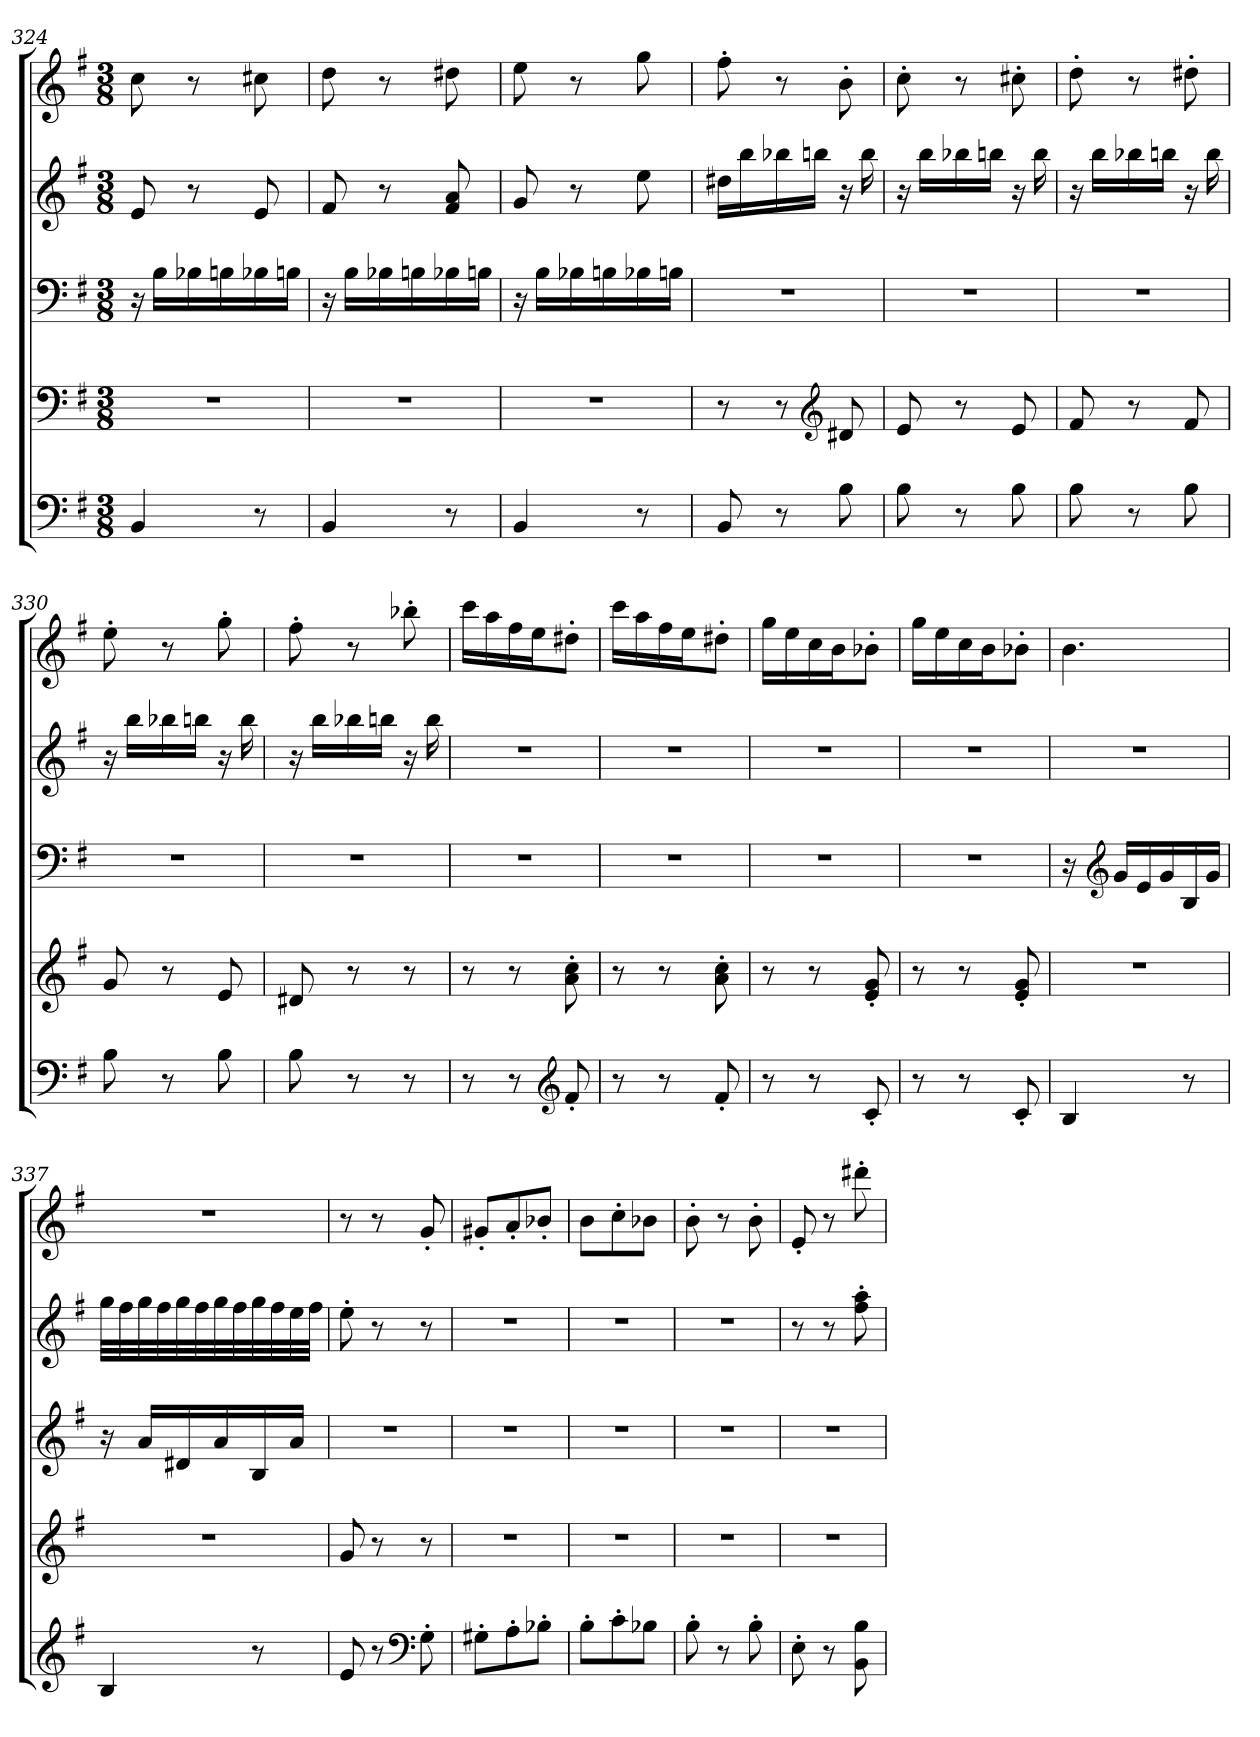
**kern	**kern	**kern	**kern	**kern
*part5	*part4	*part3	*part2	*part1
*staff5	*staff4	*staff3	*staff2	*staff1
!!LO:LB:g=z
*clefF4	*clefF4	*clefF4	*clefG2	*clefG2
*k[f#]	*k[f#]	*k[f#]	*k[f#]	*k[f#]
*M3/8	*M3/8	*M3/8	*M3/8	*M3/8
=324	=324	=324	=324	=324
4BB/	4.r	16r	8e/	8cc\
.	.	16B\LL	.	.
.	.	16B-X\	8r	8r
.	.	16Bn\	.	.
8r	.	16B-X\	8e/	8cc#X\
.	.	16Bn\JJ	.	.
=325	=325	=325	=325	=325
4BB/	4.r	16r	8f#/	8dd\
.	.	16B\LL	.	.
.	.	16B-X\	8r	8r
.	.	16Bn\	.	.
8r	.	16B-X\	8f#/ 8a/	8dd#X\
.	.	16Bn\JJ	.	.
=326	=326	=326	=326	=326
4BB/	4.r	16r	8g/	8ee\
.	.	16B\LL	.	.
.	.	16B-X\	8r	8r
.	.	16Bn\	.	.
8r	.	16B-X\	8ee\	8gg\
.	.	16Bn\JJ	.	.
=327	=327	=327	=327	=327
*	*	*	*	*MM159
8BB/	8r	4.r	16dd#X\LL	8ff#'\
.	.	.	16bb\	.
8r	8r	.	16bb-X\	8r
.	.	.	16bbn\JJ	.
*	*clefG2	*	*	*
8B\	8d#X/	.	16r	8b'\
.	.	.	16bb\	.
!!LO:PB:g=z
=328	=328	=328	=328	=328
8B\	8e/	4.r	16r	8cc'\
.	.	.	16bb\LL	.
8r	8r	.	16bb-X\	8r
.	.	.	16bbn\JJ	.
8B\	8e/	.	16r	8cc#X'\
.	.	.	16bb\	.
=329	=329	=329	=329	=329
8B\	8f#/	4.r	16r	8dd'\
.	.	.	16bb\LL	.
8r	8r	.	16bb-X\	8r
.	.	.	16bbn\JJ	.
8B\	8f#/	.	16r	8dd#X'\
.	.	.	16bb\	.
=330	=330	=330	=330	=330
8B\	8g/	4.r	16r	8ee'\
.	.	.	16bb\LL	.
8r	8r	.	16bb-X\	8r
.	.	.	16bbn\JJ	.
8B\	8e/	.	16r	8gg'\
.	.	.	16bb\	.
=331	=331	=331	=331	=331
*	*	*	*	*MM159
8B\	8d#X/	4.r	16r	8ff#'\
.	.	.	16bb\LL	.
8r	8r	.	16bb-X\	8r
.	.	.	16bbn\JJ	.
8r	8r	.	16r	8bb-X'\
.	.	.	16bb\	.
=332	=332	=332	=332	=332
8r	8r	4.r	4.r	16ccc\LL
.	.	.	.	16aa\
8r	8r	.	.	16ff#\
.	.	.	.	16ee\J
*clefG2	*	*	*	*
8f#'/	8a\' 8cc\'	.	.	8dd#X'\J
!!LO:LB:g=z
=333	=333	=333	=333	=333
8r	8r	4.r	4.r	16ccc\LL
.	.	.	.	16aa\
8r	8r	.	.	16ff#\
.	.	.	.	16ee\J
8f#'/	8a\' 8cc\'	.	.	8dd#X'\J
=334	=334	=334	=334	=334
8r	8r	4.r	4.r	16gg\LL
.	.	.	.	16ee\
8r	8r	.	.	16cc\
.	.	.	.	16b\J
8c'/	8e/' 8g/'	.	.	8b-X'\J
=335	=335	=335	=335	=335
8r	8r	4.r	4.r	16gg\LL
.	.	.	.	16ee\
8r	8r	.	.	16cc\
.	.	.	.	16b\J
8c'/	8e/' 8g/'	.	.	8b-X'\J
=336	=336	=336	=336	=336
*	*	*	*	*MM159
4B/	4.r	16r	4.r	4.b\
*	*	*clefG2	*	*
.	.	16g/LL	.	.
.	.	16e/	.	.
.	.	16g/	.	.
8r	.	16B/	.	.
.	.	16g/JJ	.	.
=337	=337	=337	=337	=337
4B/	4.r	16r	32gg\LLL	4.r
.	.	.	32ff#\	.
.	.	16a/LL	32gg\	.
.	.	.	32ff#\	.
.	.	16d#X/	32gg\	.
.	.	.	32ff#\	.
.	.	16a/	32gg\	.
.	.	.	32ff#\	.
8r	.	16B/	32gg\	.
.	.	.	32ff#\	.
.	.	16a/JJ	32ee\	.
.	.	.	32ff#\JJJ	.
!!LO:PB:g=z
=338	=338	=338	=338	=338
8e/	8g/	4.r	8ee'\	8r
8r	8r	.	8r	8r
*clefF4	*	*	*	*
*	*	*	*	*MM159
8G'\	8r	.	8r	8g'/
=339	=339	=339	=339	=339
8G#X'\L	4.r	4.r	4.r	8g#X'/L
8A'\	.	.	.	8a'/
8B-X'\J	.	.	.	8b-X'/J
=340	=340	=340	=340	=340
8B'\L	4.r	4.r	4.r	8b\L
8c'\	.	.	.	8cc'\
8B-X\J	.	.	.	8b-X\J
=341	=341	=341	=341	=341
8B'\	4.r	4.r	4.r	8b'\
8r	.	.	.	8r
8B'\	.	.	.	8b'\
=342	=342	=342	=342	=342
8E'\	4.r	4.r	8r	8e'/
8r	.	.	8r	8r
8BB\ 8B\	.	.	8ff#\' 8aa\'	8ddd#X'\
=	=	=	=	=
*-	*-	*-	*-	*-
